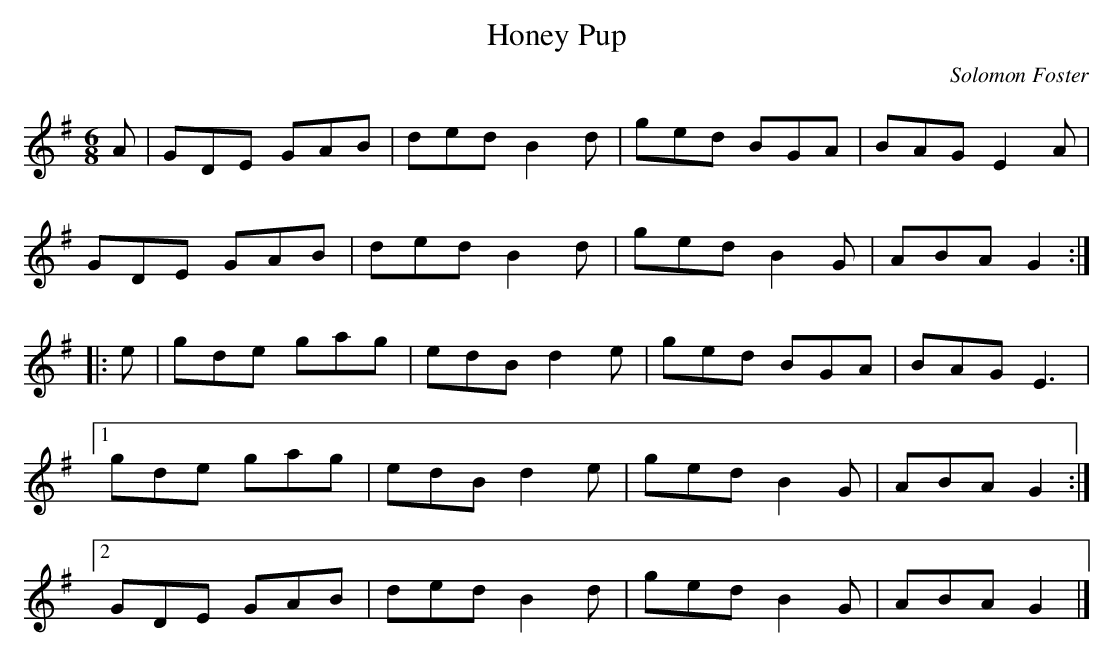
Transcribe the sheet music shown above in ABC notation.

X:1
T:Honey Pup
C:Solomon Foster
M:6/8
L:1/8
K:G
A | GDE GAB | ded B2d | ged BGA | BAG E2A |
GDE GAB | ded B2d | ged B2G | ABA G2 ::
e | gde gag | edB d2e | ged BGA | BAG E3 |
[1 gde gag | edB d2e | ged B2G | ABA G2 :|
[2 GDE GAB | ded B2d | ged B2G | ABA G2 |]
